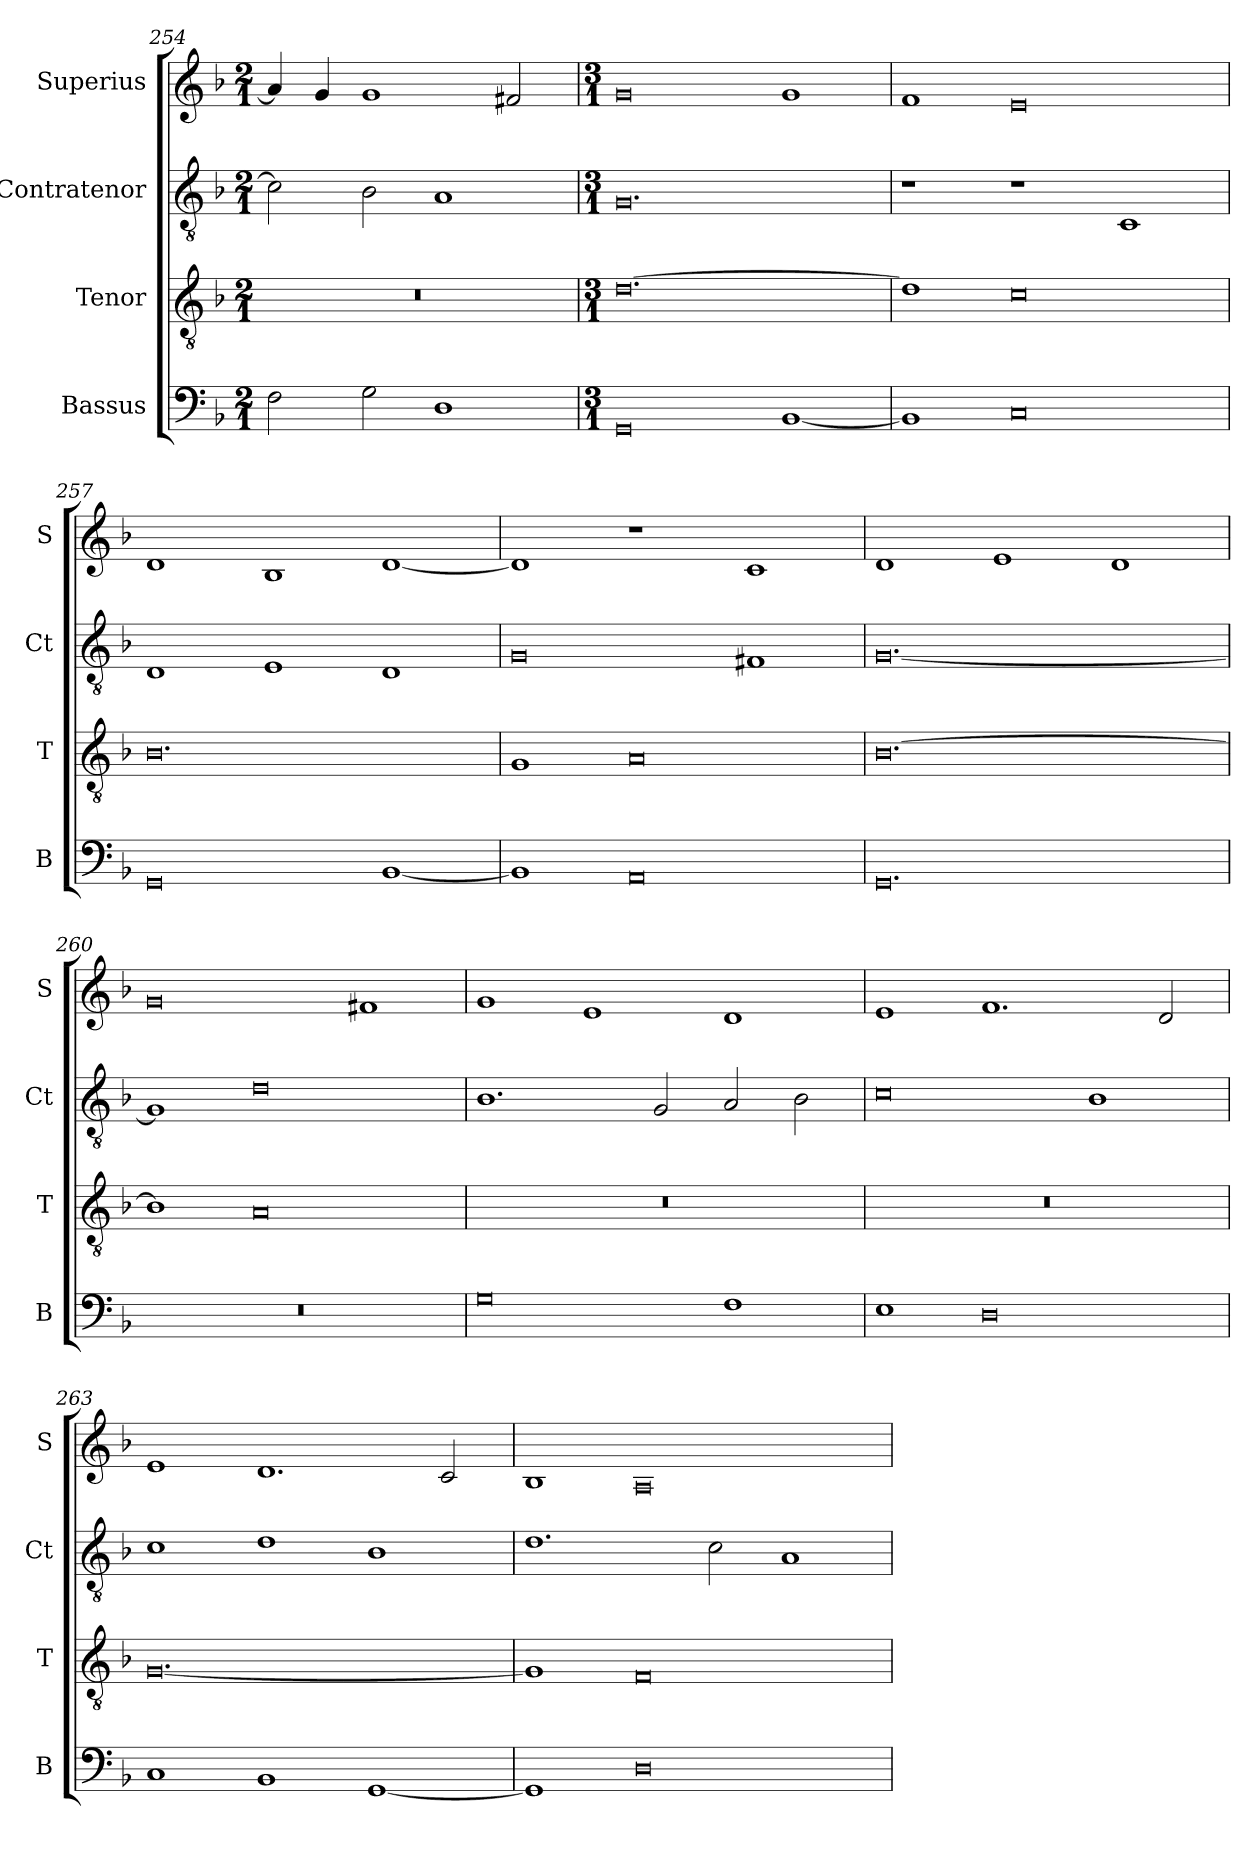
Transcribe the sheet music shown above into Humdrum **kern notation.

**kern	**kern	**kern	**kern
*part4	*part3	*part2	*part1
*staff4	*staff3	*staff2	*staff1
*I"Bassus	*I"Tenor	*I"Contratenor	*I"Superius
*I'B	*I'T	*I'Ct	*I'S
*clefF4	*clefGv2	*clefGv2	*clefG2
*k[b-]	*k[b-]	*k[b-]	*k[b-]
*M2/1	*M2/1	*M2/1	*M2/1
=254	=254	=254	=254
!	!LO:N:vis=0.	!	!
2F\	0r	2c\]	4a/]
.	.	.	4g/
2G\	.	2B-\	1g
1D	.	1A	.
.	.	.	2f#X/
=255	=255	=255	=255
*M3/1	*M3/1	*M3/1	*M3/1
0GG	[0.d	0.G	0g
[1BB-	.	.	1g
=256	=256	=256	=256
1BB-]	1d]	1r	1f
0C	0c	1r	0e
.	.	1C	.
=257	=257	=257	=257
0GG	0.B-	1D	1d
.	.	1E	1B-
[1BB-	.	1D	[1d
=258	=258	=258	=258
1BB-]	1G	0G	1d]
0AA	0A	.	1r
.	.	1F#X	1c
=259	=259	=259	=259
0.GG	[0.B-	[0.G	1d
.	.	.	1e
.	.	.	1d
=260	=260	=260	=260
0.r	1B-]	1G]	0g
.	0A	0d	.
.	.	.	1f#X
=261	=261	=261	=261
0G	0.r	1.B-	1g
.	.	.	1e
.	.	2G/	.
1F	.	2A/	1d
.	.	2B-\	.
=262	=262	=262	=262
1E	0.r	0c	1e
0D	.	.	1.f
.	.	1B-	.
.	.	.	2d/
=263	=263	=263	=263
1C	[0.G	1c	1e
1BB-	.	1d	1.d
[1GG	.	1B-	.
.	.	.	2c/
=264	=264	=264	=264
1GG]	1G]	1.d	1B-
0D	0F	.	0A
.	.	2c\	.
.	.	1A	.
=	=	=	=
*-	*-	*-	*-
